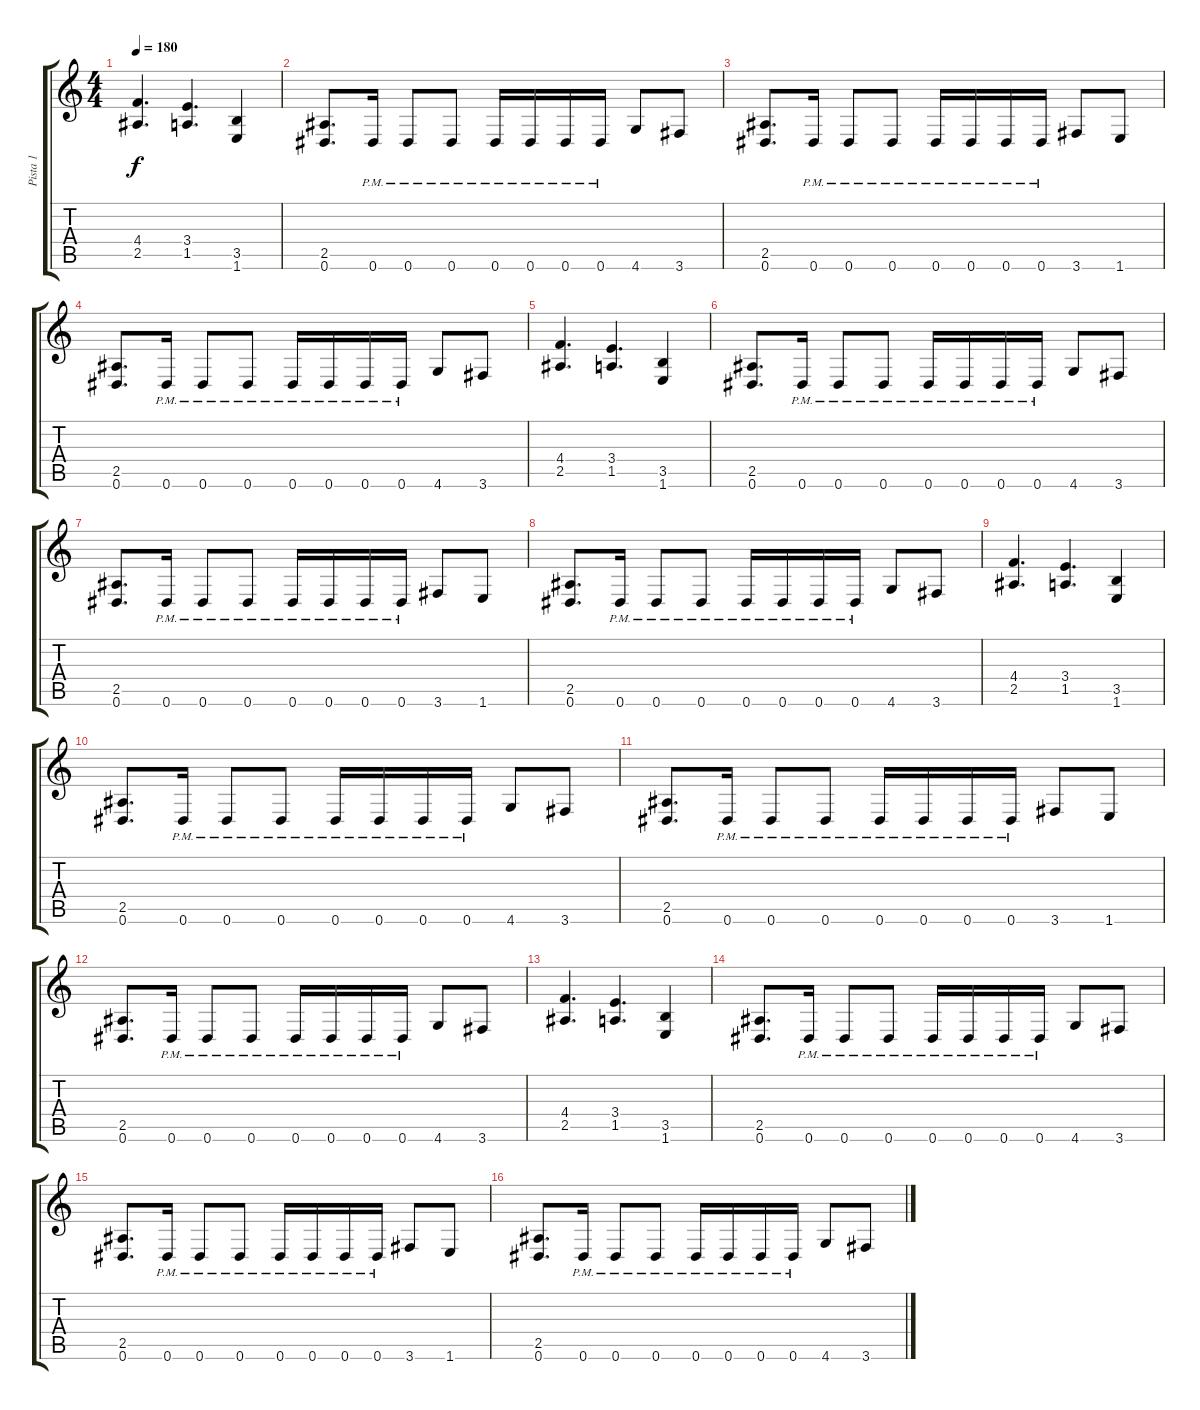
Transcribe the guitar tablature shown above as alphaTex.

\track ("Pista 1" "Pista 1") {instrument distortionguitar}
\staff {score tabs}
\tuning (Eb4 Bb3 Gb3 Db3 Ab2 Eb2) {hide}
\ts (4 4)
\tempo 180
\clef g2
\ks c
(4.4 2.5).4{d dy f} (3.4 1.5).4{d} (3.5 1.6).4 |
(2.5 0.6).8{d} 0.6{pm}.16 0.6{pm}.8 0.6{pm}.8 0.6{pm}.16 0.6{pm}.16 0.6{pm}.16 0.6{pm}.16 4.6.8 3.6.8 |
(2.5 0.6).8{d} 0.6{pm}.16 0.6{pm}.8 0.6{pm}.8 0.6{pm}.16 0.6{pm}.16 0.6{pm}.16 0.6{pm}.16 3.6.8 1.6.8 |
(2.5 0.6).8{d} 0.6{pm}.16 0.6{pm}.8 0.6{pm}.8 0.6{pm}.16 0.6{pm}.16 0.6{pm}.16 0.6{pm}.16 4.6.8 3.6.8 |
(4.4 2.5).4{d} (3.4 1.5).4{d} (3.5 1.6).4 |
(2.5 0.6).8{d} 0.6{pm}.16 0.6{pm}.8 0.6{pm}.8 0.6{pm}.16 0.6{pm}.16 0.6{pm}.16 0.6{pm}.16 4.6.8 3.6.8 |
(2.5 0.6).8{d} 0.6{pm}.16 0.6{pm}.8 0.6{pm}.8 0.6{pm}.16 0.6{pm}.16 0.6{pm}.16 0.6{pm}.16 3.6.8 1.6.8 |
(2.5 0.6).8{d} 0.6{pm}.16 0.6{pm}.8 0.6{pm}.8 0.6{pm}.16 0.6{pm}.16 0.6{pm}.16 0.6{pm}.16 4.6.8 3.6.8 |
(4.4 2.5).4{d} (3.4 1.5).4{d} (3.5 1.6).4 |
(2.5 0.6).8{d} 0.6{pm}.16 0.6{pm}.8 0.6{pm}.8 0.6{pm}.16 0.6{pm}.16 0.6{pm}.16 0.6{pm}.16 4.6.8 3.6.8 |
(2.5 0.6).8{d} 0.6{pm}.16 0.6{pm}.8 0.6{pm}.8 0.6{pm}.16 0.6{pm}.16 0.6{pm}.16 0.6{pm}.16 3.6.8 1.6.8 |
(2.5 0.6).8{d} 0.6{pm}.16 0.6{pm}.8 0.6{pm}.8 0.6{pm}.16 0.6{pm}.16 0.6{pm}.16 0.6{pm}.16 4.6.8 3.6.8 |
(4.4 2.5).4{d} (3.4 1.5).4{d} (3.5 1.6).4 |
(2.5 0.6).8{d} 0.6{pm}.16 0.6{pm}.8 0.6{pm}.8 0.6{pm}.16 0.6{pm}.16 0.6{pm}.16 0.6{pm}.16 4.6.8 3.6.8 |
(2.5 0.6).8{d} 0.6{pm}.16 0.6{pm}.8 0.6{pm}.8 0.6{pm}.16 0.6{pm}.16 0.6{pm}.16 0.6{pm}.16 3.6.8 1.6.8 |
(2.5 0.6).8{d} 0.6{pm}.16 0.6{pm}.8 0.6{pm}.8 0.6{pm}.16 0.6{pm}.16 0.6{pm}.16 0.6{pm}.16 4.6.8 3.6.8
